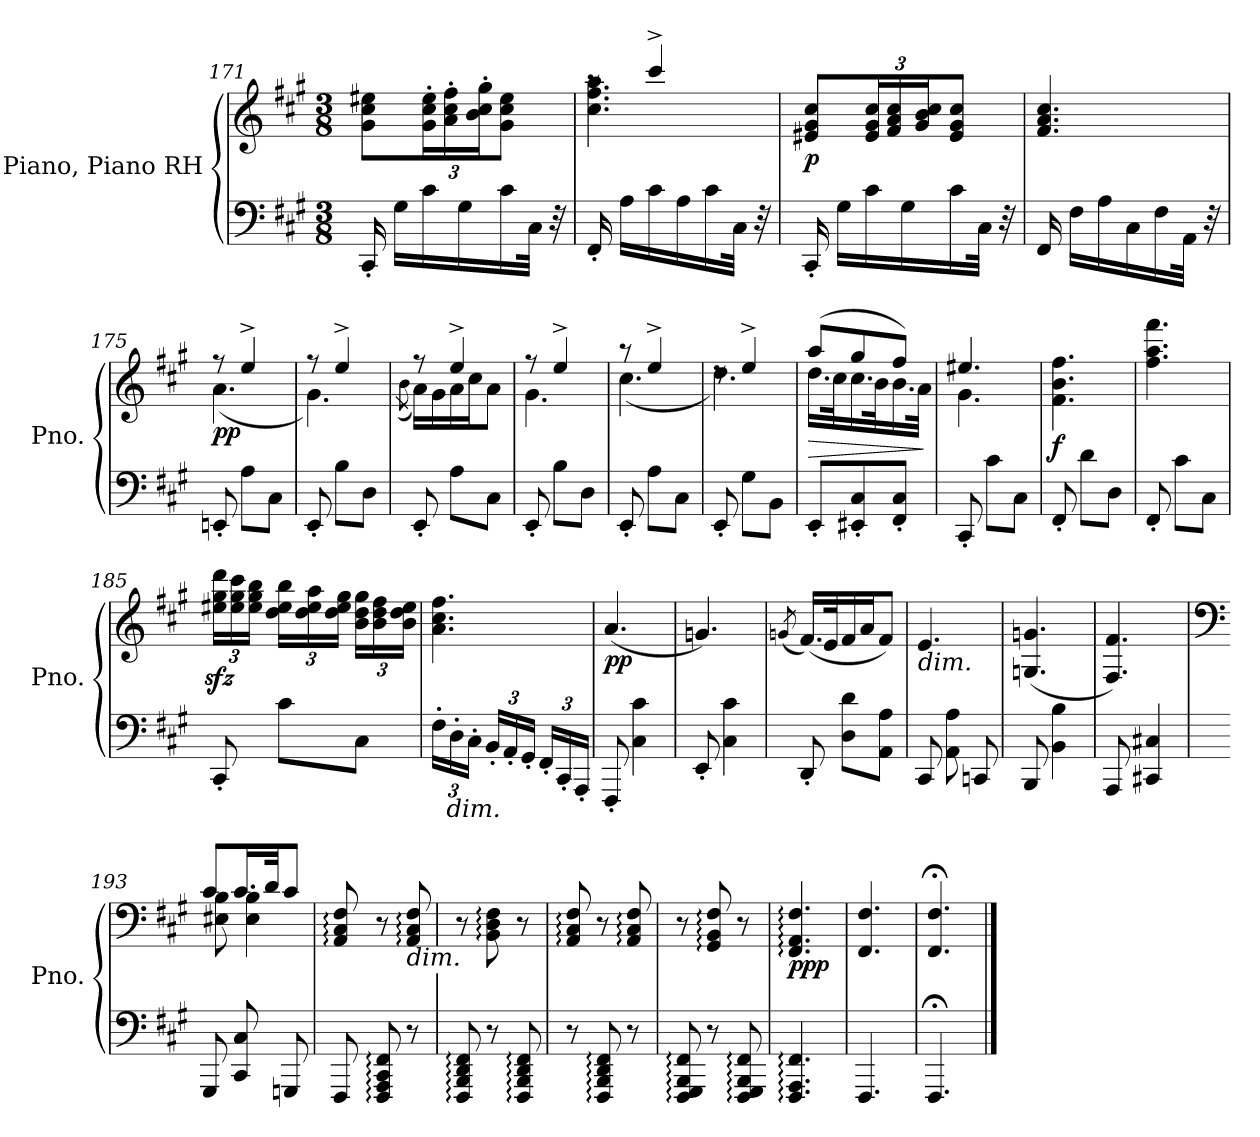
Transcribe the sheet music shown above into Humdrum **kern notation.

**kern	**kern	**dynam
*part1	*part1	*part1
*staff2	*staff1	*staff1/2
*I"Piano, Piano RH	*	*
*I'Pno.	*	*
*clefF4	*clefG2	*
*k[f#c#g#]	*k[f#c#g#]	*
*M3/8	*M3/8	*
=171	=171	=171
16CC#'/	8g#\ 8cc#\ 8ee#X\L	.
16G#\LL	.	.
*	*Xbrackettup	*
16c#\	24g#\' 24cc#\' 24ee#\'L	.
.	24a\' 24cc#\' 24ff#\'	.
16G#\	.	.
.	24b\' 24cc#\' 24gg#\'J	.
16c#\	8g#\ 8cc#\ 8ee#\J	.
32C#\JJk	.	.
32r	.	.
=172	=172	=172
*	*^	*
16FF#'/	8raa	4.cc#\ 4.ff#\ 4.aa\	.
16A\LL	.	.	.
16c#\	4ccc#^/	.	.
16A\	.	.	.
16c#\	.	.	.
32C#\JJk	.	.	.
32r	.	.	.
*	*v	*v	*
=173	=173	=173
!	!	!LO:DY:b
16CC#'/	8e#X/ 8g#/ 8cc#/L	p
16G#\LL	.	.
16c#\	24e#/ 24g#/ 24cc#/L	.
.	24f#/ 24a/ 24cc#/	.
16G#\	.	.
.	24g#/ 24b/ 24cc#/J	.
16c#\	8e#/ 8g#/ 8cc#/J	.
32C#\JJk	.	.
32r	.	.
=174	=174	=174
16FF#/	4.f#/ 4.a/ 4.cc#/	.
16F#\LL	.	.
16A\	.	.
16C#\	.	.
16F#\	.	.
32AA\JJk	.	.
32r	.	.
!!LO:PB:g=z
=175	=175	=175
*	*^	*
!	!	!	!LO:DY:b
8EEn'/	8r	(<4.a\	pp
8A\L	4ee^/	.	.
8C#\J	.	.	.
=176	=176	=176	=176
8EE'/	8r	4.g#\)	.
8B\L	4ee^/	.	.
8D\J	.	.	.
=177	=177	=177	=177
.	.	(>8qb\	.
8EE'/	8r	16a\LL)	.
.	.	16g#\	.
8A\L	4ee^/	16a\	.
.	.	16cc#\J	.
8C#\J	.	8a\J	.
=178	=178	=178	=178
8EE'/	8r	4.g#\	.
8B\L	4ee^/	.	.
8D\J	.	.	.
=179	=179	=179	=179
8EE'/	8r	(<4.cc#\	.
8A\L	4ee^/	.	.
8C#\J	.	.	.
=180	=180	=180	=180
8EE'/	8rdd	4.dd\)	.
8G#\L	4ee^/	.	.
8BB\J	.	.	.
=181	=181	=181	=181
!	!	!	!LO:HP:b
8EE'/L	(>8aa/L	16.dd\LL	>
.	.	32cc#\K	.
8EE#X/' 8C#/'	8gg#/	16.cc#\	.
.	.	32b\K	.
8FF#/' 8C#/'J	8ff#/J)	16.b\	.
.	.	32a\JJk	.
*	*v	*v	*
.	.	]
=182	=182	=182
*	*^	*
8CC#'/	4.ee#X/	4.g#\	.
8c#\L	.	.	.
8C#\J	.	.	.
*	*v	*v	*
=183	=183	=183
!	!	!LO:DY:b
8FF#'/	4.f#\ 4.b\ 4.ff#\	f
8d\L	.	.
8D\J	.	.
!!LO:LB:g=z
=184	=184	=184
8FF#'/	4.ff#\ 4.aa\ 4.fff#\	.
8c#\L	.	.
8C#\J	.	.
=185	=185	=185
8CC#'/	24ee#X\zz< 24gg#\zz< 24ddd\zz<LL	.
.	24ee#\ 24gg#\ 24ccc#\	.
.	24ee#\ 24gg#\ 24bb\JJ	.
8c#\L	24dd\ 24ee#\ 24bb\LL	.
.	24dd\ 24ee#\ 24aa\	.
.	24dd\ 24ee#\ 24gg#\JJ	.
8C#\J	24b\ 24dd\ 24gg#\LL	.
.	24b\ 24dd\ 24ff#\	.
.	24b\ 24dd\ 24ee#\JJ	.
=186	=186	=186
*Xbrackettup	*	*
24F#'\LL	4.a\ 4.cc#\ 4.ff#\	.
!LO:TX:b:i:t=dim.	!	!
24D'\	.	.
24C#'\JJ	.	.
24BB'/LL	.	.
24AA'/	.	.
24GG#'/JJ	.	.
24FF#'/LL	.	.
24CC#'/	.	.
24AAA'/JJ	.	.
=187	=187	=187
!	!	!LO:DY:b
8FFF#'/	(<4.a/	pp
4C#\ 4c#\	.	.
=188	=188	=188
8EE'/	4.gn/)	.
4C#\ 4c#\	.	.
=189	=189	=189
.	(<8qgn/	.
8DD'/	(<16.f#/LL)	.
.	32e/K	.
8D\ 8d\L	16f#/	.
.	16a/J	.
8AA\ 8A\J	8f#/J)	.
=190	=190	=190
!	!LO:TX:b:i:t=dim.	!
8CC#/	4.e/	.
8AA\ 8A\	.	.
8CCn/	.	.
!!LO:LB:g=z
=191	=191	=191
8BBB/	(>4.Gn/ 4.gn/	.
4BB\ 4B\	.	.
=192	=192	=192
8AAA/	4.F#/ 4.f#/)	.
4CC#X/ 4C#X/	.	.
=193	=193	=193
*	*clefF4	*
*	*^	*
8GGG#/	8c#/L	8E#X\ 8B\	.
8CC#/ 8C#/	16.c#/L	4E#\ 4B\	.
.	32d/JK	.	.
8GGGn/	8c#/J	.	.
*	*v	*v	*
=194	=194	=194
8FFF#/	8AA/: 8C#/: 8F#/:	.
8FFF#/: 8AAA/: 8CC#/: 8FF#/:	8r	.
!	!LO:TX:b:i:t=dim.	!
8r	8AA/: 8C#/: 8F#/:	.
=195	=195	=195
8FFF#/: 8BBB/: 8DD/: 8FF#/:	8r	.
8r	8BB\: 8D\: 8F#\:	.
8FFF#/: 8BBB/: 8DD/: 8FF#/:	8r	.
!!LO:LB:g=z
=196	=196	=196
8r	8AA/: 8C#/: 8F#/:	.
8FFF#/: 8BBB/: 8DD/: 8FF#/:	8r	.
8r	8AA/: 8C#/: 8F#/:	.
=197	=197	=197
8FFF#/: 8GGG#/: 8BBB/: 8FF#/:	8r	.
*	*MM38	*
8r	8GG#/: 8BB/: 8F#/:	.
8FFF#/: 8GGG#/: 8BBB/: 8FF#/:	8r	.
=198	=198	=198
*	*MM35	*
!	!	!LO:DY:b
4.FFF#/: 4.AAA/: 4.FF#/:	4.FF#/: 4.AA/: 4.F#/:	ppp
=199	=199	=199
*	*MM25	*
4.FFF#/	4.FF#/ 4.F#/	.
=200	=200	=200
*	*MM20	*
4.FFF#;</	4.FF#/;< 4.F#/;<	.
==	==	==
*-	*-	*-
